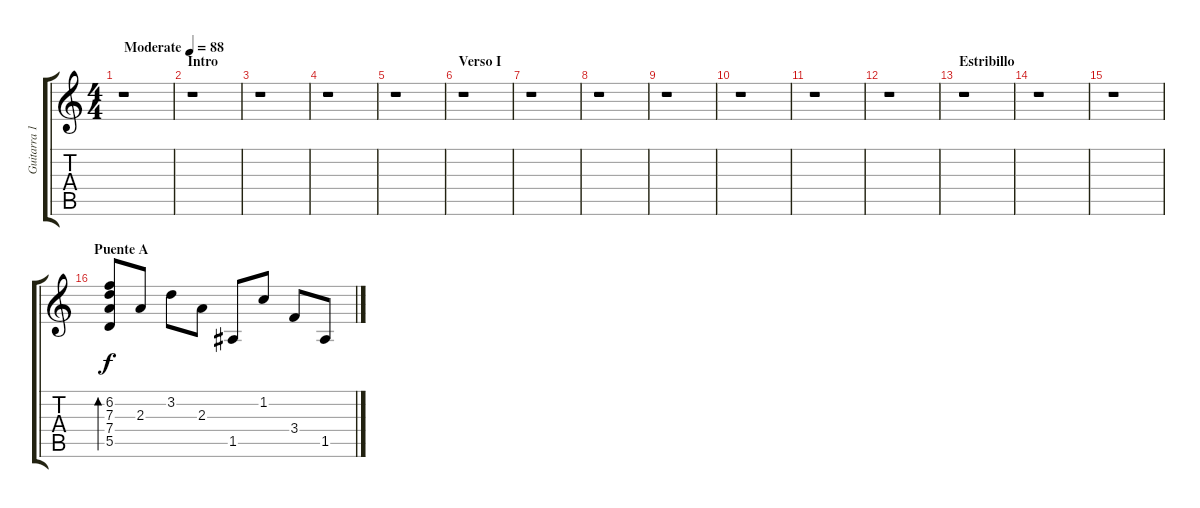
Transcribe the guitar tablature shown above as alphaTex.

\track ("Guitarra 1b" "Guitarra 1") {instrument electricguitarjazz}
\staff {score tabs}
\tuning (E4 B3 G3 D3 A2 E2) {hide}
\ts (4 4)
\tempo (88 "Moderate")
\clef g2
\ks c
r.1{dy f instrument electricguitarjazz} |
\section ("" "Intro")
r.1 |
r.1 |
r.1 |
r.1 |
\section ("" "Verso I")
r.1 |
r.1 |
r.1 |
r.1 |
r.1 |
r.1 |
r.1 |
\section ("" "Estribillo")
r.1 |
r.1 |
r.1 |
\section ("" "Puente A")
(6.2 7.3 7.4 5.5).8{bd 240} 2.3.8 3.2.8 2.3.8 1.5.8 1.2.8 3.4.8 1.5.8
